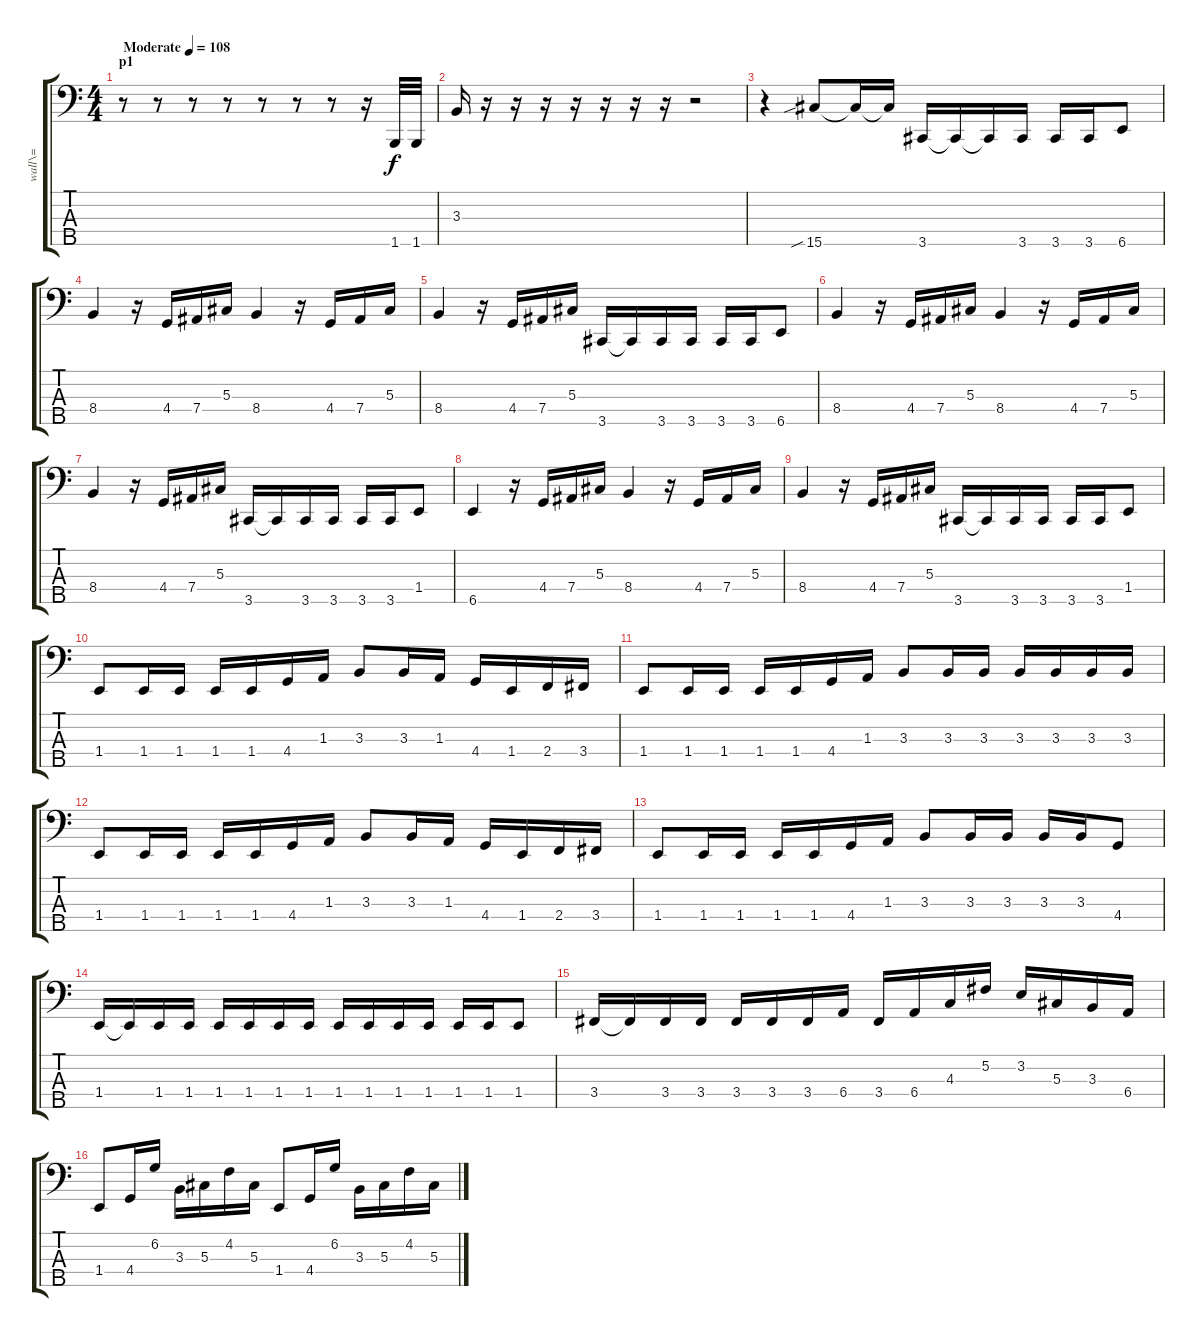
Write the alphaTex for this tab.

\track ("wall\\=" "wall\\=") {instrument slapbass1}
\staff {score tabs}
\tuning (Gb2 Db2 Ab1 Eb1 Bb0) {hide}
\ts (4 4)
\section ("" "p1")
\tempo (108 "Moderate")
\clef f4
\ks c
r.8{dy f instrument slapbass1} r.8 r.8 r.8 r.8 r.8 r.8 r.16 1.5.32 1.5.32 |
3.3.16 r.16 r.16 r.16 r.16 r.16 r.16 r.16 r.2 |
r.4 15.5{sib}.8 15.5{t}.16 15.5{t}.16 3.5.16 3.5{t}.16 3.5{t}.16 3.5.16 3.5.16 3.5.16 6.5.8 |
8.4.4 r.16 4.4.16 7.4.16 5.3.16 8.4.4 r.16 4.4.16 7.4.16 5.3.16 |
8.4.4 r.16 4.4.16 7.4.16 5.3.16 3.5.16 3.5{t}.16 3.5.16 3.5.16 3.5.16 3.5.16 6.5.8 |
8.4.4 r.16 4.4.16 7.4.16 5.3.16 8.4.4 r.16 4.4.16 7.4.16 5.3.16 |
8.4.4 r.16 4.4.16 7.4.16 5.3.16 3.5.16 3.5{t}.16 3.5.16 3.5.16 3.5.16 3.5.16 1.4.8 |
6.5.4 r.16 4.4.16 7.4.16 5.3.16 8.4.4 r.16 4.4.16 7.4.16 5.3.16 |
8.4.4 r.16 4.4.16 7.4.16 5.3.16 3.5.16 3.5{t}.16 3.5.16 3.5.16 3.5.16 3.5.16 1.4.8 |
1.4.8 1.4.16 1.4.16 1.4.16 1.4.16 4.4.16 1.3.16 3.3.8 3.3.16 1.3.16 4.4.16 1.4.16 2.4.16 3.4.16 |
1.4.8 1.4.16 1.4.16 1.4.16 1.4.16 4.4.16 1.3.16 3.3.8 3.3.16 3.3.16 3.3.16 3.3.16 3.3.16 3.3.16 |
1.4.8 1.4.16 1.4.16 1.4.16 1.4.16 4.4.16 1.3.16 3.3.8 3.3.16 1.3.16 4.4.16 1.4.16 2.4.16 3.4.16 |
1.4.8 1.4.16 1.4.16 1.4.16 1.4.16 4.4.16 1.3.16 3.3.8 3.3.16 3.3.16 3.3.16 3.3.16 4.4.8 |
1.4.16 1.4{t}.16 1.4.16 1.4.16 1.4.16 1.4.16 1.4.16 1.4.16 1.4.16 1.4.16 1.4.16 1.4.16 1.4.16 1.4.16 1.4.8 |
3.4.16 3.4{t}.16 3.4.16 3.4.16 3.4.16 3.4.16 3.4.16 6.4.16 3.4.16 6.4.16 4.3.16 5.2.16 3.2.16 5.3.16 3.3.16 6.4.16 |
1.4.8 4.4.16 6.2.16 3.3.16 5.3.16 4.2.16 5.3.16 1.4.8 4.4.16 6.2.16 3.3.16 5.3.16 4.2.16 5.3.16
